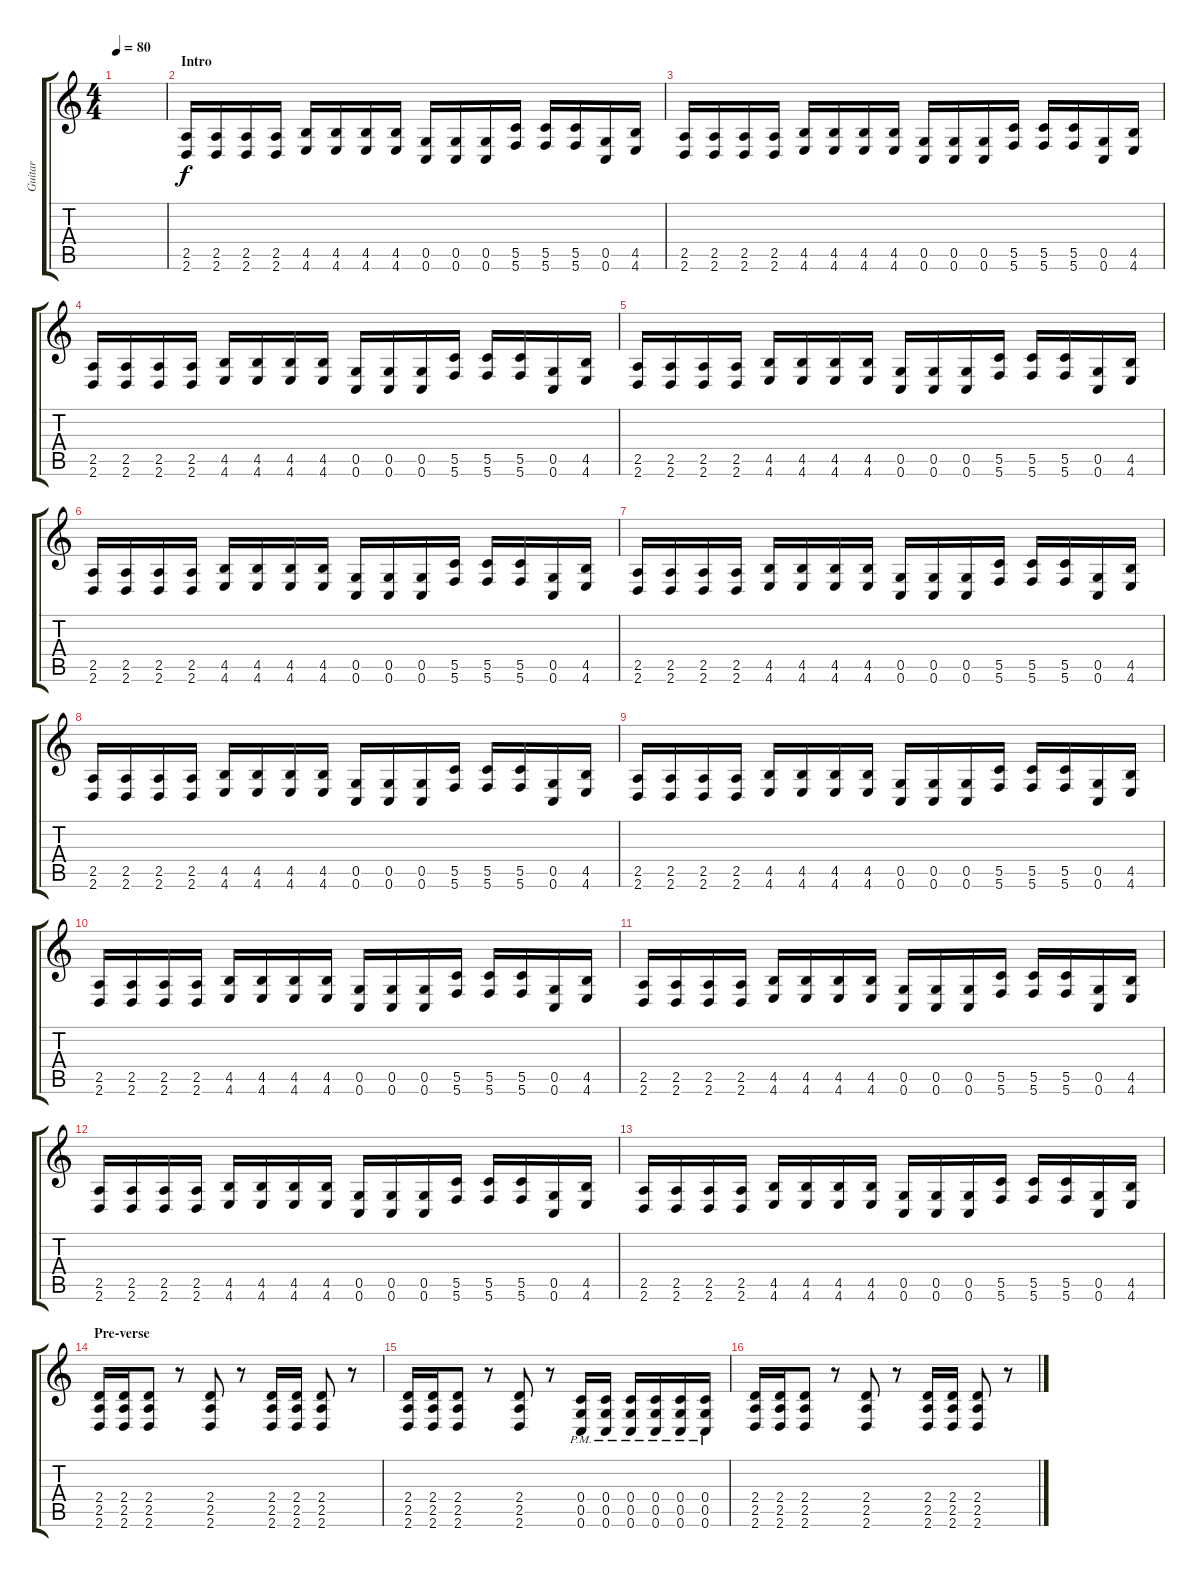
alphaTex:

\track ("Guitar" "Guitar") {instrument distortionguitar}
\staff {score tabs}
\tuning (D4 A3 F3 C3 G2 C2) {hide}
\ts (4 4)
\tempo 80
\clef g2
\ks c
|
\section ("" "Intro")
(2.5 2.6).16 (2.5 2.6).16 (2.5 2.6).16 (2.5 2.6).16 (4.5 4.6).16 (4.5 4.6).16 (4.5 4.6).16 (4.5 4.6).16 (0.5 0.6).16 (0.5 0.6).16 (0.5 0.6).16 (5.5 5.6).16 (5.5 5.6).16 (5.5 5.6).16 (0.5 0.6).16 (4.5 4.6).16 |
(2.5 2.6).16 (2.5 2.6).16 (2.5 2.6).16 (2.5 2.6).16 (4.5 4.6).16 (4.5 4.6).16 (4.5 4.6).16 (4.5 4.6).16 (0.5 0.6).16 (0.5 0.6).16 (0.5 0.6).16 (5.5 5.6).16 (5.5 5.6).16 (5.5 5.6).16 (0.5 0.6).16 (4.5 4.6).16 |
(2.5 2.6).16 (2.5 2.6).16 (2.5 2.6).16 (2.5 2.6).16 (4.5 4.6).16 (4.5 4.6).16 (4.5 4.6).16 (4.5 4.6).16 (0.5 0.6).16 (0.5 0.6).16 (0.5 0.6).16 (5.5 5.6).16 (5.5 5.6).16 (5.5 5.6).16 (0.5 0.6).16 (4.5 4.6).16 |
(2.5 2.6).16 (2.5 2.6).16 (2.5 2.6).16 (2.5 2.6).16 (4.5 4.6).16 (4.5 4.6).16 (4.5 4.6).16 (4.5 4.6).16 (0.5 0.6).16 (0.5 0.6).16 (0.5 0.6).16 (5.5 5.6).16 (5.5 5.6).16 (5.5 5.6).16 (0.5 0.6).16 (4.5 4.6).16 |
(2.5 2.6).16 (2.5 2.6).16 (2.5 2.6).16 (2.5 2.6).16 (4.5 4.6).16 (4.5 4.6).16 (4.5 4.6).16 (4.5 4.6).16 (0.5 0.6).16 (0.5 0.6).16 (0.5 0.6).16 (5.5 5.6).16 (5.5 5.6).16 (5.5 5.6).16 (0.5 0.6).16 (4.5 4.6).16 |
(2.5 2.6).16 (2.5 2.6).16 (2.5 2.6).16 (2.5 2.6).16 (4.5 4.6).16 (4.5 4.6).16 (4.5 4.6).16 (4.5 4.6).16 (0.5 0.6).16 (0.5 0.6).16 (0.5 0.6).16 (5.5 5.6).16 (5.5 5.6).16 (5.5 5.6).16 (0.5 0.6).16 (4.5 4.6).16 |
(2.5 2.6).16 (2.5 2.6).16 (2.5 2.6).16 (2.5 2.6).16 (4.5 4.6).16 (4.5 4.6).16 (4.5 4.6).16 (4.5 4.6).16 (0.5 0.6).16 (0.5 0.6).16 (0.5 0.6).16 (5.5 5.6).16 (5.5 5.6).16 (5.5 5.6).16 (0.5 0.6).16 (4.5 4.6).16 |
(2.5 2.6).16 (2.5 2.6).16 (2.5 2.6).16 (2.5 2.6).16 (4.5 4.6).16 (4.5 4.6).16 (4.5 4.6).16 (4.5 4.6).16 (0.5 0.6).16 (0.5 0.6).16 (0.5 0.6).16 (5.5 5.6).16 (5.5 5.6).16 (5.5 5.6).16 (0.5 0.6).16 (4.5 4.6).16 |
(2.5 2.6).16 (2.5 2.6).16 (2.5 2.6).16 (2.5 2.6).16 (4.5 4.6).16 (4.5 4.6).16 (4.5 4.6).16 (4.5 4.6).16 (0.5 0.6).16 (0.5 0.6).16 (0.5 0.6).16 (5.5 5.6).16 (5.5 5.6).16 (5.5 5.6).16 (0.5 0.6).16 (4.5 4.6).16 |
(2.5 2.6).16 (2.5 2.6).16 (2.5 2.6).16 (2.5 2.6).16 (4.5 4.6).16 (4.5 4.6).16 (4.5 4.6).16 (4.5 4.6).16 (0.5 0.6).16 (0.5 0.6).16 (0.5 0.6).16 (5.5 5.6).16 (5.5 5.6).16 (5.5 5.6).16 (0.5 0.6).16 (4.5 4.6).16 |
(2.5 2.6).16 (2.5 2.6).16 (2.5 2.6).16 (2.5 2.6).16 (4.5 4.6).16 (4.5 4.6).16 (4.5 4.6).16 (4.5 4.6).16 (0.5 0.6).16 (0.5 0.6).16 (0.5 0.6).16 (5.5 5.6).16 (5.5 5.6).16 (5.5 5.6).16 (0.5 0.6).16 (4.5 4.6).16 |
(2.5 2.6).16 (2.5 2.6).16 (2.5 2.6).16 (2.5 2.6).16 (4.5 4.6).16 (4.5 4.6).16 (4.5 4.6).16 (4.5 4.6).16 (0.5 0.6).16 (0.5 0.6).16 (0.5 0.6).16 (5.5 5.6).16 (5.5 5.6).16 (5.5 5.6).16 (0.5 0.6).16 (4.5 4.6).16 |
\section ("" "Pre-verse")
(2.4 2.5 2.6).16 (2.4 2.5 2.6).16 (2.4 2.5 2.6).8 r.8 (2.4 2.5 2.6).8 r.8 (2.4 2.5 2.6).16 (2.4 2.5 2.6).16 (2.4 2.5 2.6).8 r.8 |
(2.4 2.5 2.6).16 (2.4 2.5 2.6).16 (2.4 2.5 2.6).8 r.8 (2.4 2.5 2.6).8 r.8 (0.4{pm} 0.5{pm} 0.6{pm}).16 (0.4{pm} 0.5{pm} 0.6{pm}).16 (0.4{pm} 0.5{pm} 0.6).16 (0.4{pm} 0.5{pm} 0.6{pm}).16 (0.4{pm} 0.5{pm} 0.6{pm}).16 (0.4{pm} 0.5{pm} 0.6{pm}).16 |
(2.4 2.5 2.6).16 (2.4 2.5 2.6).16 (2.4 2.5 2.6).8 r.8 (2.4 2.5 2.6).8 r.8 (2.4 2.5 2.6).16 (2.4 2.5 2.6).16 (2.4 2.5 2.6).8 r.8
